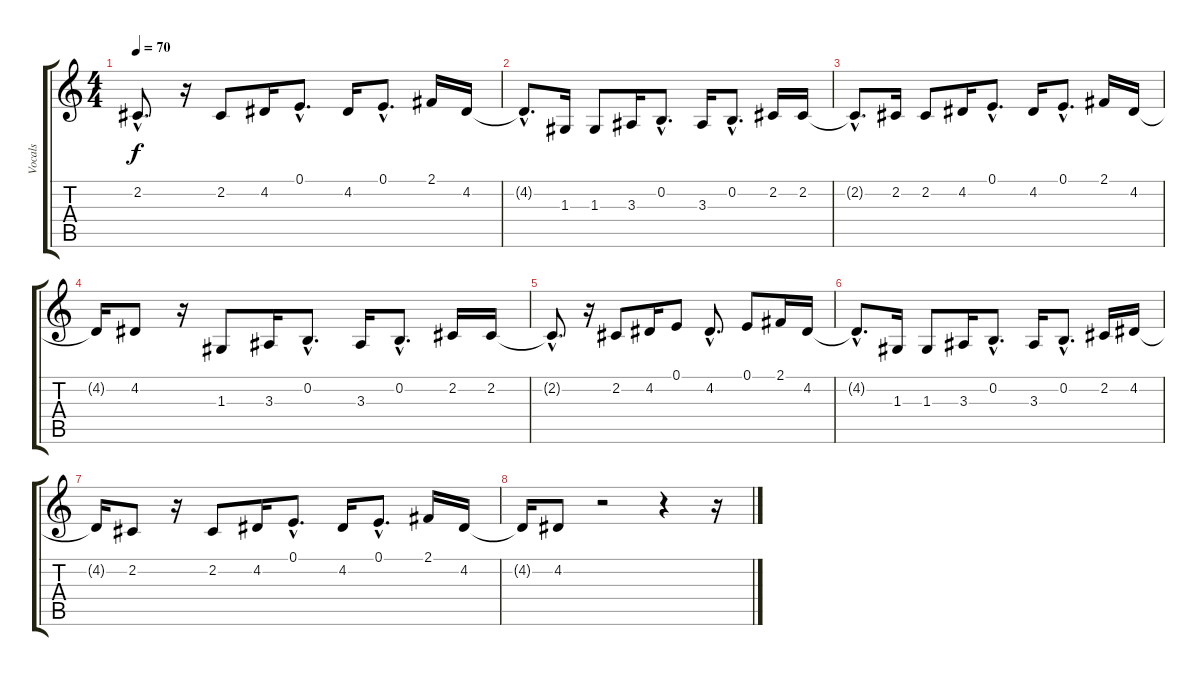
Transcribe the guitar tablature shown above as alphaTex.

\track ("Vocals" "Vocals") {instrument lead6voice}
\staff {score tabs}
\tuning (E4 B3 G3 D3 A2 E2) {hide}
\ts (4 4)
\tempo 70
\clef g2
\ks c
2.2{hac t}.8{d dy f} r.16 2.2.8 4.2.16 0.1{hac}.8{d} 4.2.16 0.1{hac}.8{d} 2.1.16 4.2.16 |
4.2{hac t}.8{d} 1.3.16 1.3.8 3.3.16 0.2{hac}.8{d} 3.3.16 0.2{hac}.8{d} 2.2.16 2.2.16 |
2.2{hac t}.8{d} 2.2.16 2.2.8 4.2.16 0.1{hac}.8{d} 4.2.16 0.1{hac}.8{d} 2.1.16 4.2.16 |
4.2{t}.16 4.2.8 r.16 1.3.8 3.3.16 0.2{hac}.8{d} 3.3.16 0.2{hac}.8{d} 2.2.16 2.2.16 |
2.2{hac t}.8{d} r.16 2.2.8 4.2.16 0.1.8 4.2{hac}.8{d} 0.1.8 2.1.16 4.2.16 |
4.2{hac t}.8{d} 1.3.16 1.3.8 3.3.16 0.2{hac}.8{d} 3.3.16 0.2{hac}.8{d} 2.2.16 4.2.16 |
4.2{t}.16 2.2.8 r.16 2.2.8 4.2.16 0.1{hac}.8{d} 4.2.16 0.1{hac}.8{d} 2.1.16 4.2.16 |
4.2{t}.16 4.2.8 r.2 r.4 r.16
